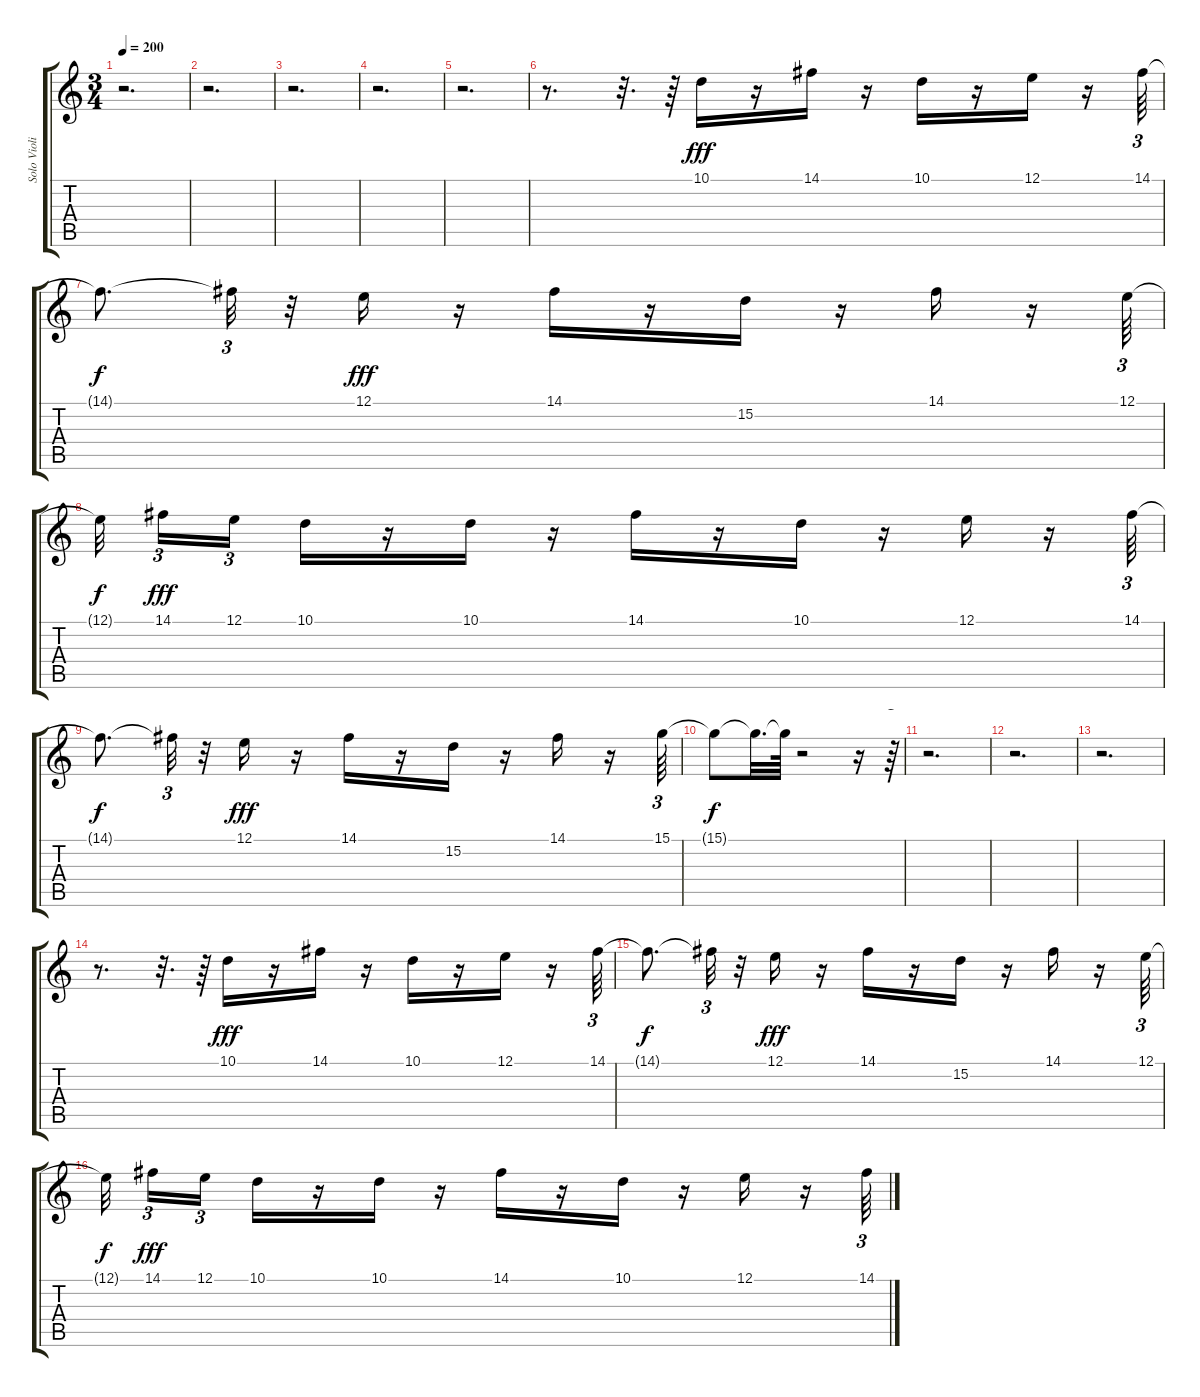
\track ("Solo Violin." "Solo Violi") {instrument violin}
\staff {score tabs}
\tuning (E4 B3 G3 D3 A2 E2) {hide}
\ts (3 4)
\tempo 200
\clef g2
\ks c
r.2{d dy f} |
r.2{d} |
r.2{d} |
r.2{d} |
r.2{d} |
r.8{d} r.32{d} r.64 10.1.16{dy fff} r.16 14.1.16 r.16 10.1.16 r.16 12.1.16 r.16 14.1.64{tu (3 2)} |
14.1{t}.8{d dy f} 14.1{t}.32{tu (3 2)} r.32 12.1.16{dy fff} r.16 14.1.16 r.16 15.2.16 r.16 14.1.16 r.16 12.1.64{tu (3 2)} |
12.1{t}.32{dy f beam splitsecondary} 14.1.16{tu (3 2) dy fff} 12.1.16{tu (3 2) beam splitsecondary} 10.1.16 r.16 10.1.16 r.16 14.1.16 r.16 10.1.16 r.16 12.1.16 r.16 14.1.64{tu (3 2)} |
14.1{t}.8{d dy f} 14.1{t}.32{tu (3 2)} r.32 12.1.16{dy fff} r.16 14.1.16 r.16 15.2.16 r.16 14.1.16 r.16 15.1.64{tu (3 2)} |
15.1{t}.8{dy f} 15.1{t}.32{d} 15.1{t}.64 r.2 r.16 r.64{tu (3 2)} |
r.2{d} |
r.2{d} |
r.2{d} |
r.8{d} r.32{d} r.64 10.1.16{dy fff} r.16 14.1.16 r.16 10.1.16 r.16 12.1.16 r.16 14.1.64{tu (3 2)} |
14.1{t}.8{d dy f} 14.1{t}.32{tu (3 2)} r.32 12.1.16{dy fff} r.16 14.1.16 r.16 15.2.16 r.16 14.1.16 r.16 12.1.64{tu (3 2)} |
12.1{t}.32{dy f beam splitsecondary} 14.1.16{tu (3 2) dy fff} 12.1.16{tu (3 2) beam splitsecondary} 10.1.16 r.16 10.1.16 r.16 14.1.16 r.16 10.1.16 r.16 12.1.16 r.16 14.1.64{tu (3 2)}
